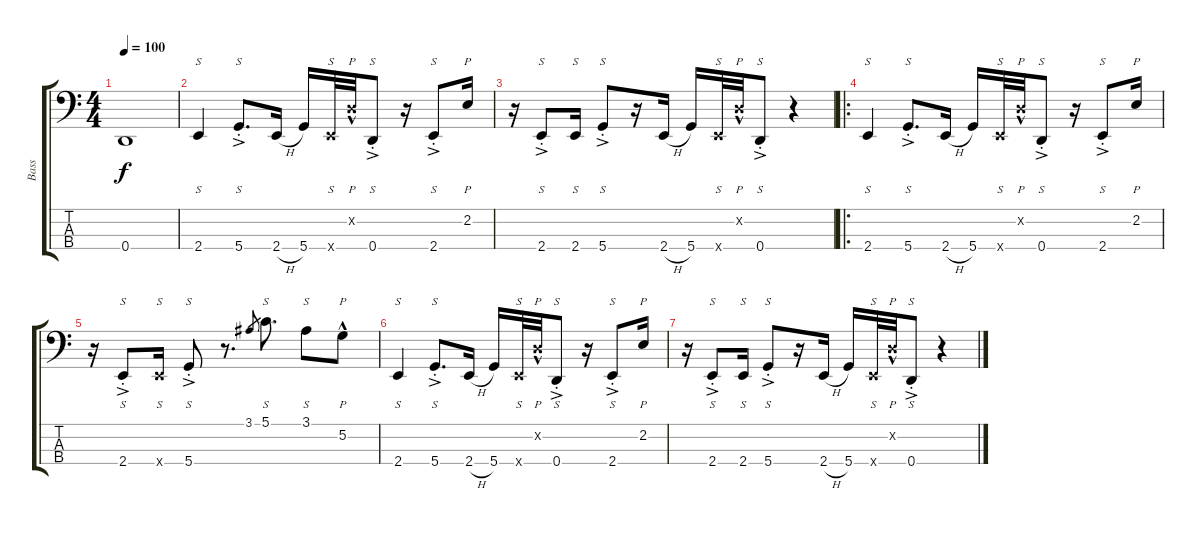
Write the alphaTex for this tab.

\track ("Bass" "Bass") {instrument slapbass1}
\staff {score tabs}
\tuning (G2 D2 A1 D1) {hide}
\ts (4 4)
\tempo 100
\clef f4
\ks c
0.4{t}.1{dy f} |
2.4.4{s} 5.4{ac st}.8{s d} 2.4{h}.16 5.4.16 2.4{x}.32{s} 0.2{hac x}.32{p} 0.4{ac st}.8{s} r.16 2.4{ac st}.8{s} 2.2.16{p} |
r.16 2.4{ac st}.8{s} 2.4.16{s} 5.4{ac st}.8{s} r.16 2.4{h}.16 5.4.16 2.4{x}.32{s} 0.2{hac x}.32{p} 0.4{ac st}.8{s} r.4 |
\ro
2.4.4{s} 5.4{ac st}.8{s d} 2.4{h}.16 5.4.16 2.4{x}.32{s} 0.2{hac x}.32{p} 0.4{ac st}.8{s} r.16 2.4{ac st}.8{s} 2.2.16{p} |
r.16 2.4{ac st}.8{s} 2.4{x}.16{s} 5.4{ac st}.8{s} r.8{d} 3.1.8{gr} 5.1.8{s d} 3.1.8{s} 5.2{hac}.8{p} |
2.4.4{s volume 2} 5.4{ac st}.8{s d} 2.4{h}.16 5.4.16 2.4{x}.32{s} 0.2{hac x}.32{p} 0.4{ac st}.8{s} r.16 2.4{ac st}.8{s} 2.2.16{p} |
r.16 2.4{ac st}.8{s} 2.4.16{s} 5.4{ac st}.8{s} r.16 2.4{h}.16 5.4.16 2.4{x}.32{s} 0.2{hac x}.32{p} 0.4{ac st}.8{s} r.4
